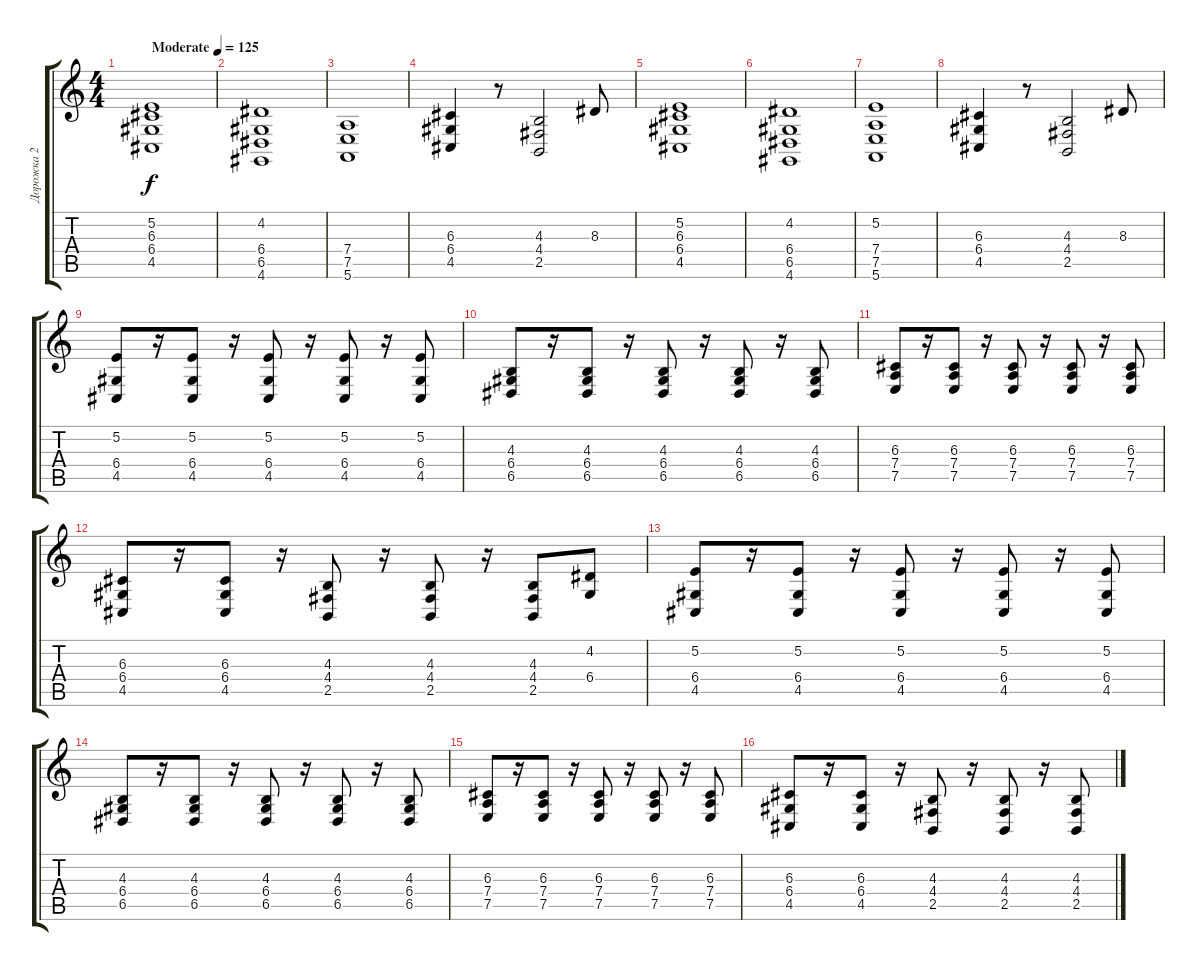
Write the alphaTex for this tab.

\track ("Дорожка 2" "Дорожка 2") {instrument pad2warm}
\staff {score tabs}
\tuning (E4 B3 G3 D3 A2 E2) {hide}
\ts (4 4)
\tempo (125 "Moderate")
\clef g2
\ks c
(5.2 6.3 6.4 4.5).1{dy f instrument pad2warm} |
(4.2 6.4 6.5 4.6).1 |
(7.4 7.5 5.6).1 |
(6.3 6.4 4.5).4 r.8 (4.3 4.4 2.5).2 8.3.8 |
(5.2 6.3 6.4 4.5).1 |
(4.2 6.4 6.5 4.6).1 |
(5.2 7.4 7.5 5.6).1 |
(6.3 6.4 4.5).4 r.8 (4.3 4.4 2.5).2 8.3.8 |
(5.2 6.4 4.5).8 r.16 (5.2 6.4 4.5).8 r.16 (5.2 6.4 4.5).8 r.16 (5.2 6.4 4.5).8 r.16 (5.2 6.4 4.5).8 |
(4.3 6.4 6.5).8 r.16 (4.3 6.4 6.5).8 r.16 (4.3 6.4 6.5).8 r.16 (4.3 6.4 6.5).8 r.16 (4.3 6.4 6.5).8 |
(6.3 7.4 7.5).8 r.16 (6.3 7.4 7.5).8 r.16 (6.3 7.4 7.5).8 r.16 (6.3 7.4 7.5).8 r.16 (6.3 7.4 7.5).8 |
(6.3 6.4 4.5).8 r.16 (6.3 6.4 4.5).8 r.16 (4.3 4.4 2.5).8 r.16 (4.3 4.4 2.5).8 r.16 (4.3 4.4 2.5).8 (4.2 6.4).8 |
(5.2 6.4 4.5).8 r.16 (5.2 6.4 4.5).8 r.16 (5.2 6.4 4.5).8 r.16 (5.2 6.4 4.5).8 r.16 (5.2 6.4 4.5).8 |
(4.3 6.4 6.5).8 r.16 (4.3 6.4 6.5).8 r.16 (4.3 6.4 6.5).8 r.16 (4.3 6.4 6.5).8 r.16 (4.3 6.4 6.5).8 |
(6.3 7.4 7.5).8 r.16 (6.3 7.4 7.5).8 r.16 (6.3 7.4 7.5).8 r.16 (6.3 7.4 7.5).8 r.16 (6.3 7.4 7.5).8 |
(6.3 6.4 4.5).8 r.16 (6.3 6.4 4.5).8 r.16 (4.3 4.4 2.5).8 r.16 (4.3 4.4 2.5).8 r.16 (4.3 4.4 2.5).8
